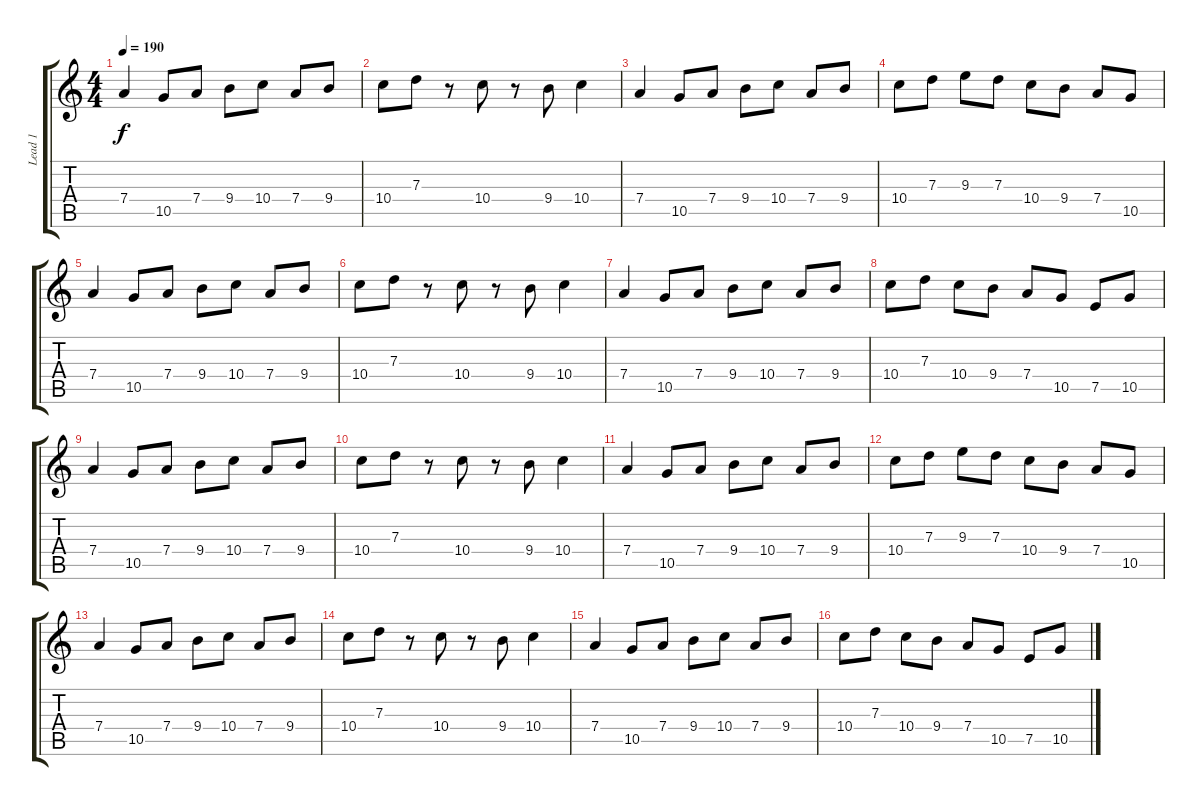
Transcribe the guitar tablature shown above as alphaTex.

\track ("Lead 1" "Lead 1") {instrument overdrivenguitar}
\staff {score tabs}
\tuning (E4 B3 G3 D3 A2 E2) {hide}
\ts (4 4)
\tempo 190
\clef g2
\ks c
7.4.4{dy f volume 9} 10.5.8 7.4.8 9.4.8 10.4.8 7.4.8 9.4.8 |
10.4.8 7.3.8 r.8 10.4.8 r.8 9.4.8 10.4.4 |
7.4.4 10.5.8 7.4.8 9.4.8 10.4.8 7.4.8 9.4.8 |
10.4.8 7.3.8 9.3.8 7.3.8 10.4.8 9.4.8 7.4.8 10.5.8 |
7.4.4 10.5.8 7.4.8 9.4.8 10.4.8 7.4.8 9.4.8 |
10.4.8 7.3.8 r.8 10.4.8 r.8 9.4.8 10.4.4 |
7.4.4 10.5.8 7.4.8 9.4.8 10.4.8 7.4.8 9.4.8 |
10.4.8 7.3.8 10.4.8 9.4.8 7.4.8 10.5.8 7.5.8 10.5.8 |
7.4.4{volume 7} 10.5.8 7.4.8 9.4.8 10.4.8 7.4.8 9.4.8 |
10.4.8 7.3.8 r.8 10.4.8 r.8 9.4.8 10.4.4 |
7.4.4 10.5.8 7.4.8 9.4.8 10.4.8 7.4.8 9.4.8 |
10.4.8 7.3.8 9.3.8 7.3.8 10.4.8 9.4.8 7.4.8 10.5.8 |
7.4.4 10.5.8 7.4.8 9.4.8 10.4.8 7.4.8 9.4.8 |
10.4.8 7.3.8 r.8 10.4.8 r.8 9.4.8 10.4.4 |
7.4.4 10.5.8 7.4.8 9.4.8 10.4.8 7.4.8 9.4.8 |
10.4.8 7.3.8 10.4.8 9.4.8 7.4.8 10.5.8 7.5.8 10.5.8
